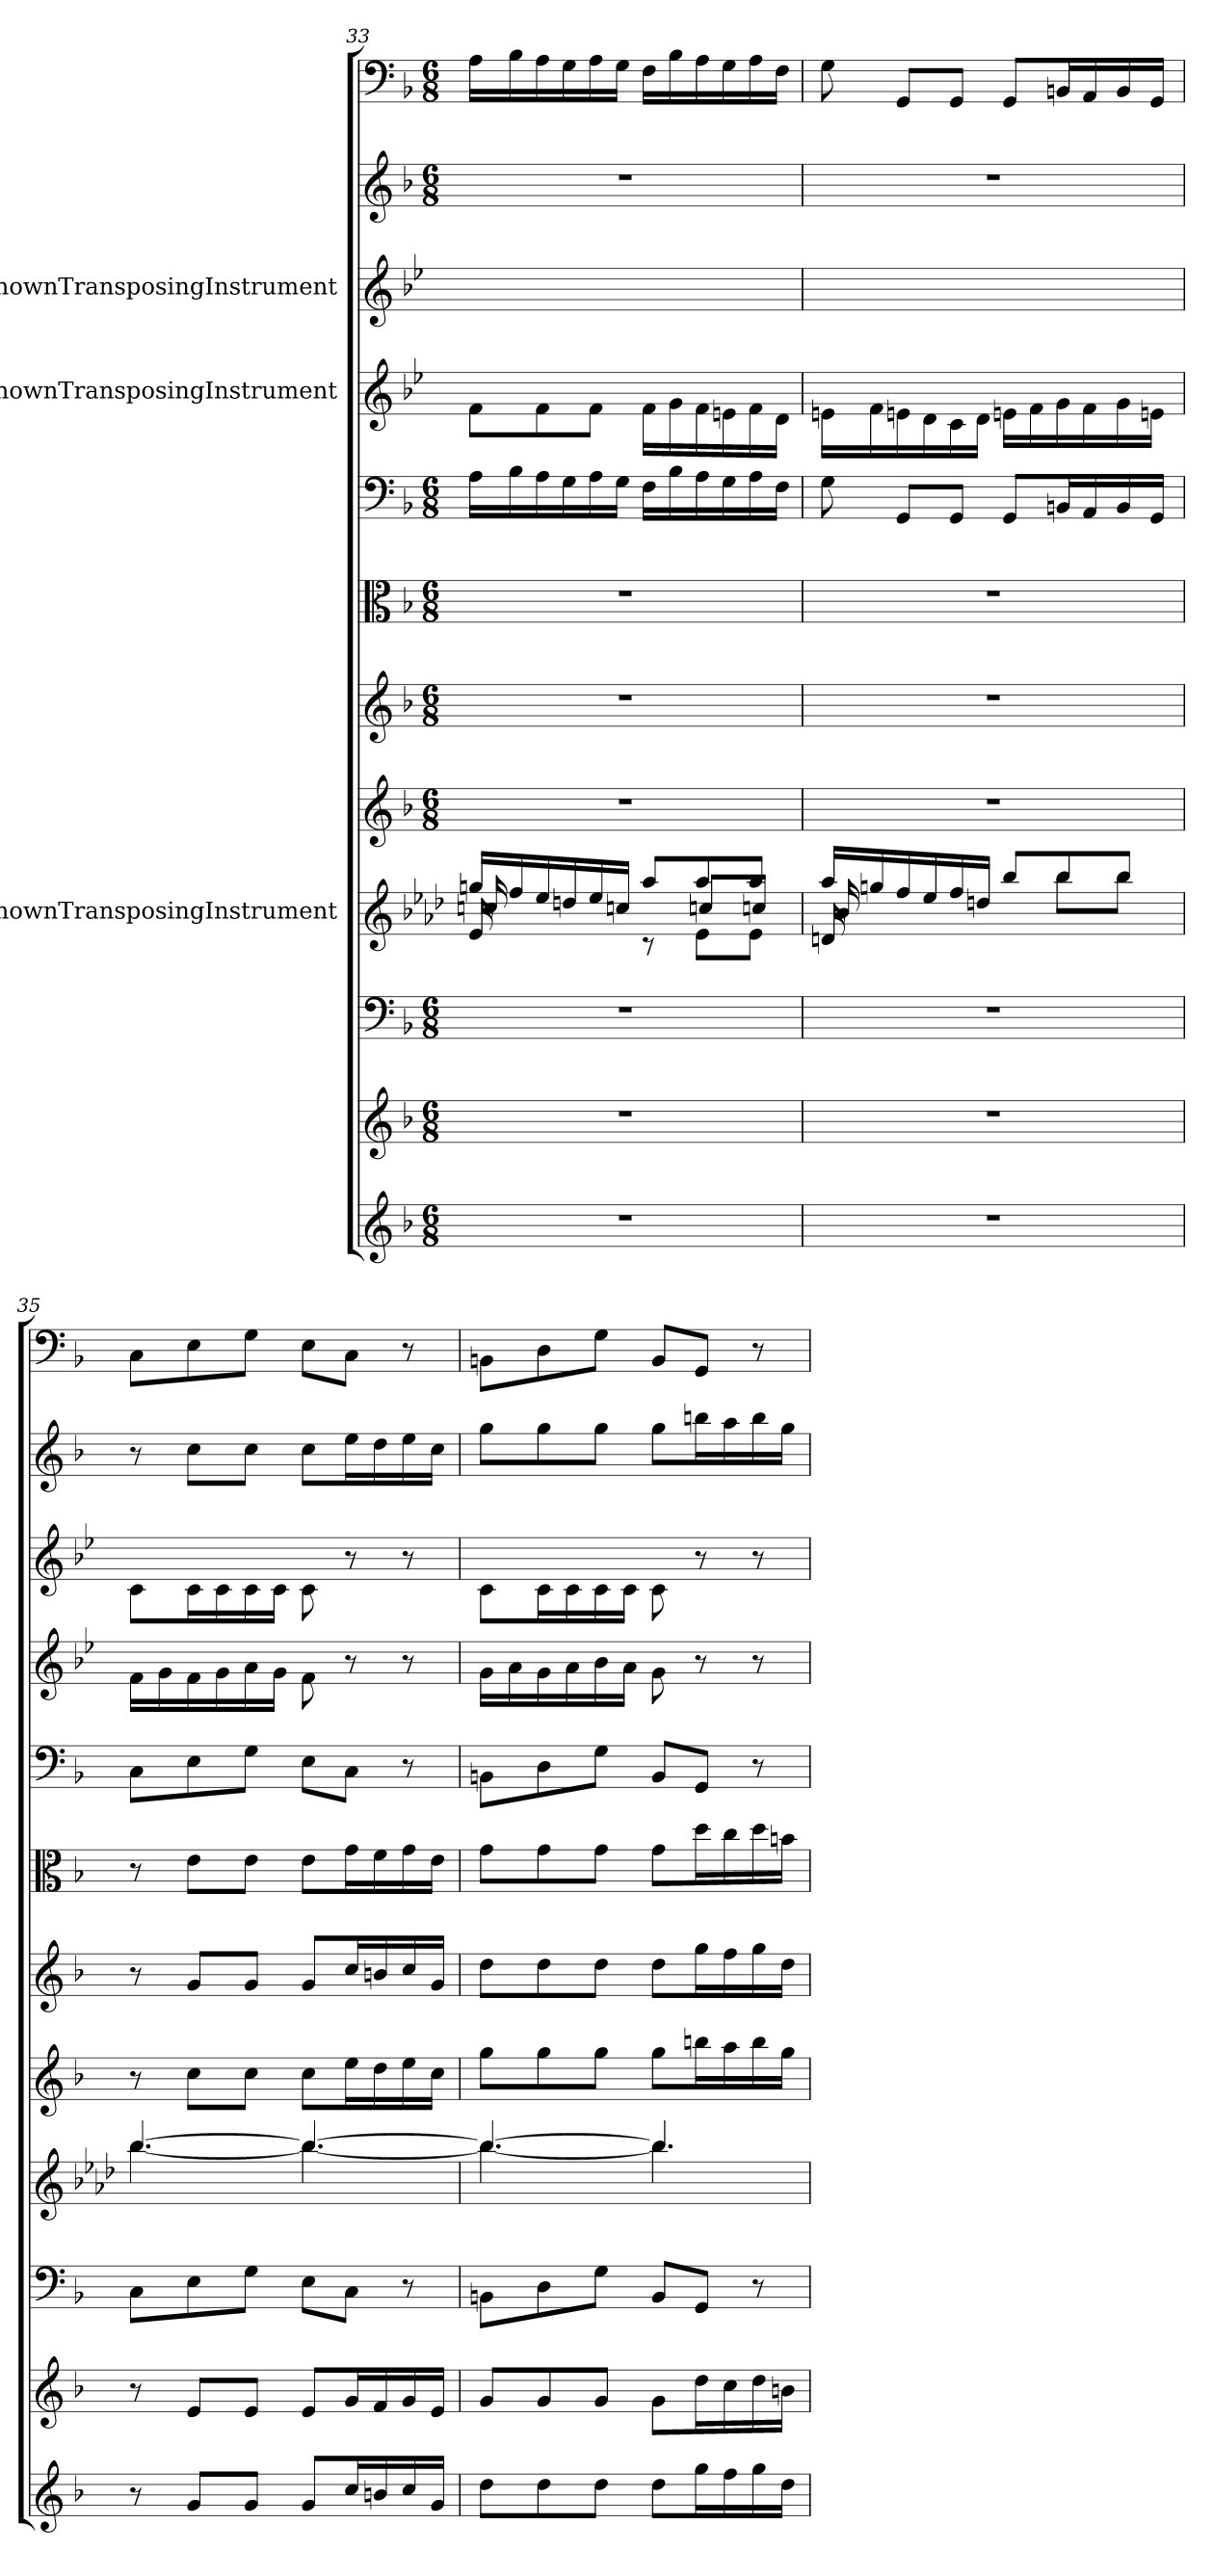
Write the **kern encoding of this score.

**kern	**kern	**kern	**kern	**kern	**kern	**kern	**kern	**kern	**kern	**kern	**kern
*part12	*part11	*part10	*part9	*part8	*part7	*part6	*part5	*part4	*part3	*part2	*part1
*staff12	*staff11	*staff10	*staff9	*staff8	*staff7	*staff6	*staff5	*staff4	*staff3	*staff2	*staff1
*	*	*	*I"UnknownTransposingInstrument	*	*	*	*	*I"UnknownTransposingInstrument	*I"UnknownTransposingInstrument	*	*
*clefG2	*clefG2	*clefF4	*clefG2	*clefG2	*clefG2	*clefC3	*clefF4	*clefG2	*clefG2	*clefG2	*clefF4
*	*	*	*ITrd2c3	*	*	*	*	*ITrd-4c-7	*ITrd-4c-7	*	*
*k[b-]	*k[b-]	*k[b-]	*k[b-]	*k[b-]	*k[b-]	*k[b-]	*k[b-]	*k[b-]	*k[b-]	*k[b-]	*k[b-]
*F:	*F:	*F:	*	*F:	*F:	*F:	*F:	*	*	*F:	*F:
*M6/8	*M6/8	*M6/8	*	*M6/8	*M6/8	*M6/8	*M6/8	*	*	*M6/8	*M6/8
=33	=33	=33	=33	=33	=33	=33	=33	=33	=33	=33	=33
*	*	*	*^	*	*	*	*	*	*	*	*
*	*	*	*	*^	*	*	*	*	*	*	*	*
2.r	2.r	2.r	16een/LL	16an/	16c/	2.r	2.r	2.r	16A\LL	8cc\L	2.r	2.r	16A\LL
.	.	.	16dd/	4..ryy	4ryy	.	.	.	16B-\	.	.	.	16B-\
.	.	.	16cc/	.	.	.	.	.	16A\	8cc\	.	.	16A\
.	.	.	16bn/	.	.	.	.	.	16G\	.	.	.	16G\
.	.	.	16cc/	.	.	.	.	.	16A\	8cc\J	.	.	16A\
.	.	.	16an/JJ	.	16ryy	.	.	.	16G\JJ	.	.	.	16G\JJ
.	.	.	8ff/L	.	8r	.	.	.	16F\LL	16cc\LL	.	.	16F\LL
.	.	.	.	.	.	.	.	.	16B-\	16dd\	.	.	16B-\
.	.	.	8ff/	8an/L	8c\L	.	.	.	16A\	16cc\	.	.	16A\
.	.	.	.	.	.	.	.	.	16G\	16bn\	.	.	16G\
.	.	.	8ff/J	8an/J	8c\J	.	.	.	16A\	16cc\	.	.	16A\
.	.	.	.	.	.	.	.	.	16F\JJ	16a\JJ	.	.	16F\JJ
=34	=34	=34	=34	=34	=34	=34	=34	=34	=34	=34	=34	=34	=34
2.r	2.r	2.r	16ff/LL	16g/	16Bn/	2.r	2.r	2.r	8G\	16bn\LL	2.r	2.r	8G\
.	.	.	16een/	2ryy	4..ryy	.	.	.	.	16cc\	.	.	.
.	.	.	16dd/	.	.	.	.	.	8GG/L	16bn\	.	.	8GG/L
.	.	.	16cc/	.	.	.	.	.	.	16a\	.	.	.
.	.	.	16dd/	.	.	.	.	.	8GG/J	16g\	.	.	8GG/J
.	.	.	16bn/JJ	.	.	.	.	.	.	16a\JJ	.	.	.
.	.	.	8gg/L	.	.	.	.	.	8GG/L	16bn\LL	.	.	8GG/L
.	.	.	.	.	.	.	.	.	.	16cc\	.	.	.
.	.	.	8gg/	.	8gg\L	.	.	.	16BBn/L	16dd\	.	.	16BBn/L
.	.	.	.	32ryy	.	.	.	.	16AA/	16cc\	.	.	16AA/
.	.	.	.	32ryy	.	.	.	.	.	.	.	.	.
.	.	.	8gg/J	32ryy	8gg\J	.	.	.	16BB/	16dd\	.	.	16BB/
.	.	.	.	32ryy	.	.	.	.	.	.	.	.	.
.	.	.	.	32ryy	.	.	.	.	16GG/JJ	16bn\JJ	.	.	16GG/JJ
.	.	.	.	32ryy	.	.	.	.	.	.	.	.	.
*	*	*	*	*v	*v	*	*	*	*	*	*	*	*
=35	=35	=35	=35	=35	=35	=35	=35	=35	=35	=35	=35	=35
8r	8r	8C\L	[4.gg/	[4.gg\	8r	8r	8r	8C\L	16cc\LL	8g\L	8r	8C\L
.	.	.	.	.	.	.	.	.	16dd\	.	.	.
8g/L	8e/L	8E\	.	.	8cc\L	8g/L	8e\L	8E\	16cc\	16g\L	8cc\L	8E\
.	.	.	.	.	.	.	.	.	16dd\	16g\	.	.
8g/J	8e/J	8G\J	.	.	8cc\J	8g/J	8e\J	8G\J	16ee\	16g\	8cc\J	8G\J
.	.	.	.	.	.	.	.	.	16dd\JJ	16g\JJ	.	.
8g/L	8e/L	8E\L	4.gg/_	4.gg\_	8cc\L	8g/L	8e\L	8E\L	8cc\	8g\	8cc\L	8E\L
16cc/L	16g/L	8C\J	.	.	16ee\L	16cc/L	16g\L	8C\J	8r	8r	16ee\L	8C\J
16bn/	16f/	.	.	.	16dd\	16bn/	16f\	.	.	.	16dd\	.
16cc/	16g/	8r	.	.	16ee\	16cc/	16g\	8r	8r	8r	16ee\	8r
16g/JJ	16e/JJ	.	.	.	16cc\JJ	16g/JJ	16e\JJ	.	.	.	16cc\JJ	.
=36	=36	=36	=36	=36	=36	=36	=36	=36	=36	=36	=36	=36
8dd\L	8g/L	8BBn\L	4.gg/_	4.gg\_	8gg\L	8dd\L	8g\L	8BBn\L	16dd\LL	8g\L	8gg\L	8BBn\L
.	.	.	.	.	.	.	.	.	16ee\	.	.	.
8dd\	8g/	8D\	.	.	8gg\	8dd\	8g\	8D\	16dd\	16g\L	8gg\	8D\
.	.	.	.	.	.	.	.	.	16ee\	16g\	.	.
8dd\J	8g/J	8G\J	.	.	8gg\J	8dd\J	8g\J	8G\J	16ff\	16g\	8gg\J	8G\J
.	.	.	.	.	.	.	.	.	16ee\JJ	16g\JJ	.	.
8dd\L	8g\L	8BB/L	4.gg/_	4.gg\_	8gg\L	8dd\L	8g\L	8BB/L	8dd\	8g\	8gg\L	8BB/L
16gg\L	16dd\L	8GG/J	.	.	16bbn\L	16gg\L	16dd\L	8GG/J	8r	8r	16bbn\L	8GG/J
16ff\	16cc\	.	.	.	16aa\	16ff\	16cc\	.	.	.	16aa\	.
16gg\	16dd\	8r	.	.	16bb\	16gg\	16dd\	8r	8r	8r	16bb\	8r
16dd\JJ	16bn\JJ	.	.	.	16gg\JJ	16dd\JJ	16bn\JJ	.	.	.	16gg\JJ	.
*	*	*	*v	*v	*	*	*	*	*	*	*	*
=	=	=	=	=	=	=	=	=	=	=	=
*-	*-	*-	*-	*-	*-	*-	*-	*-	*-	*-	*-
